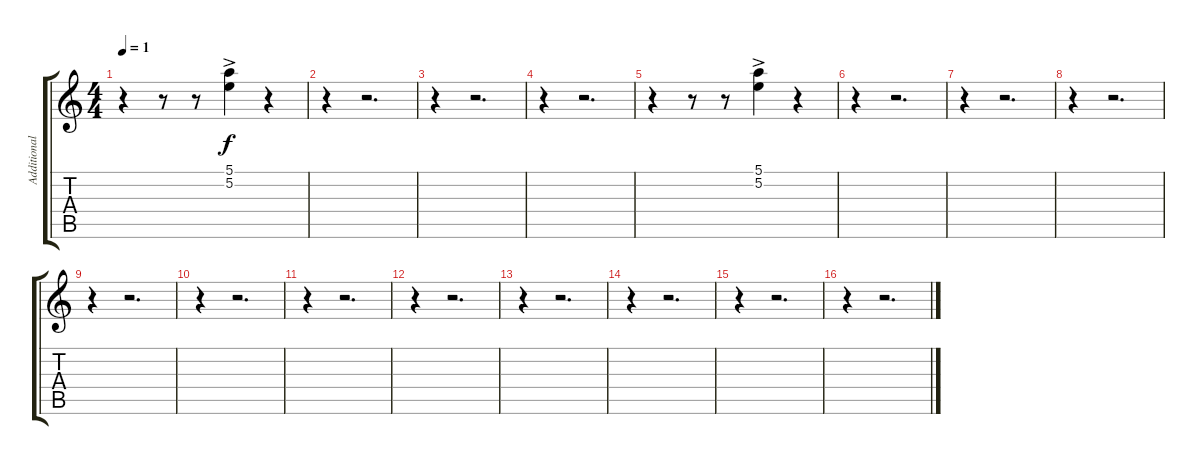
\track ("Additional Guitar" "Additional") {instrument distortionguitar}
\staff {score tabs}
\tuning (E4 B3 G3 D3 A2 E2) {hide}
\ts (4 4)
\tempo 1
\clef g2
\ks c
r.4{dy f} r.8 r.8 (5.1{ac} 5.2{ac}).4 r.4 |
r.4 r.2{d} |
r.4 r.2{d} |
r.4 r.2{d} |
r.4 r.8 r.8 (5.1{ac} 5.2{ac}).4 r.4 |
r.4 r.2{d} |
r.4 r.2{d} |
r.4 r.2{d} |
r.4 r.2{d} |
r.4 r.2{d} |
r.4 r.2{d} |
r.4 r.2{d} |
r.4 r.2{d} |
r.4 r.2{d} |
r.4 r.2{d} |
r.4 r.2{d}
